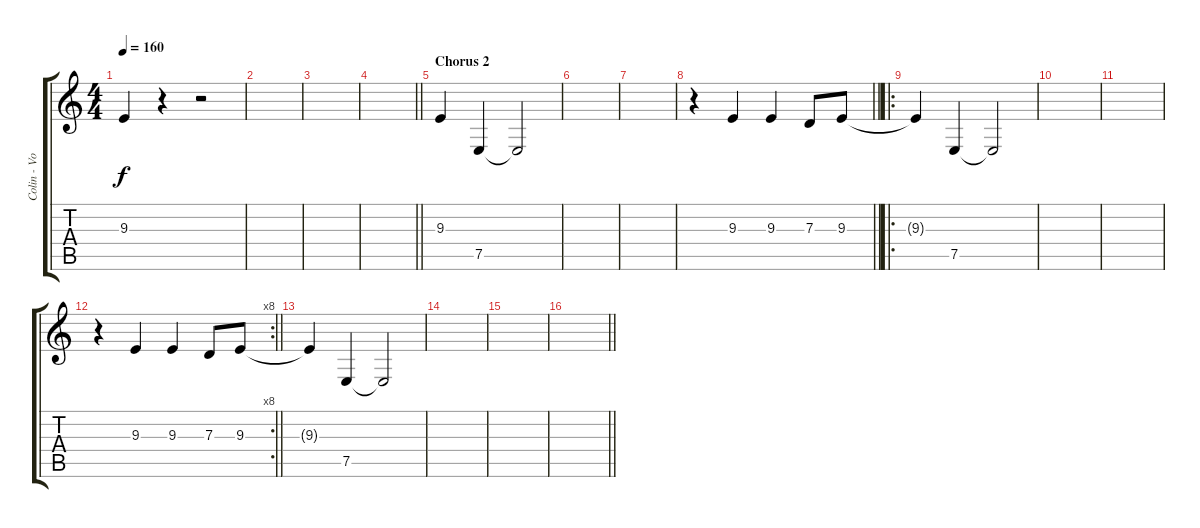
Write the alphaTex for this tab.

\track ("Colin - Vocals" "Colin - Vo") {instrument fiddle}
\staff {score tabs}
\tuning (E4 B3 G3 D3 A2 E2) {hide}
\ts (4 4)
\tempo 160
\clef g2
\ks c
9.3{t}.4{dy f} r.4 r.2 |
|
|
\barLineRight lightlight
|
\section ("" "Chorus 2")
9.3.4 7.5.4 7.5{t}.2 |
|
|
\barLineRight lightlight
r.4 9.3.4 9.3.4 7.3.8 9.3.8 |
\ro
9.3{t}.4 7.5.4 7.5{t}.2 |
|
|
\rc 8
\barLineRight lightlight
r.4 9.3.4 9.3.4 7.3.8 9.3.8 |
9.3{t}.4 7.5.4 7.5{t}.2 |
|
|
\barLineRight lightlight
